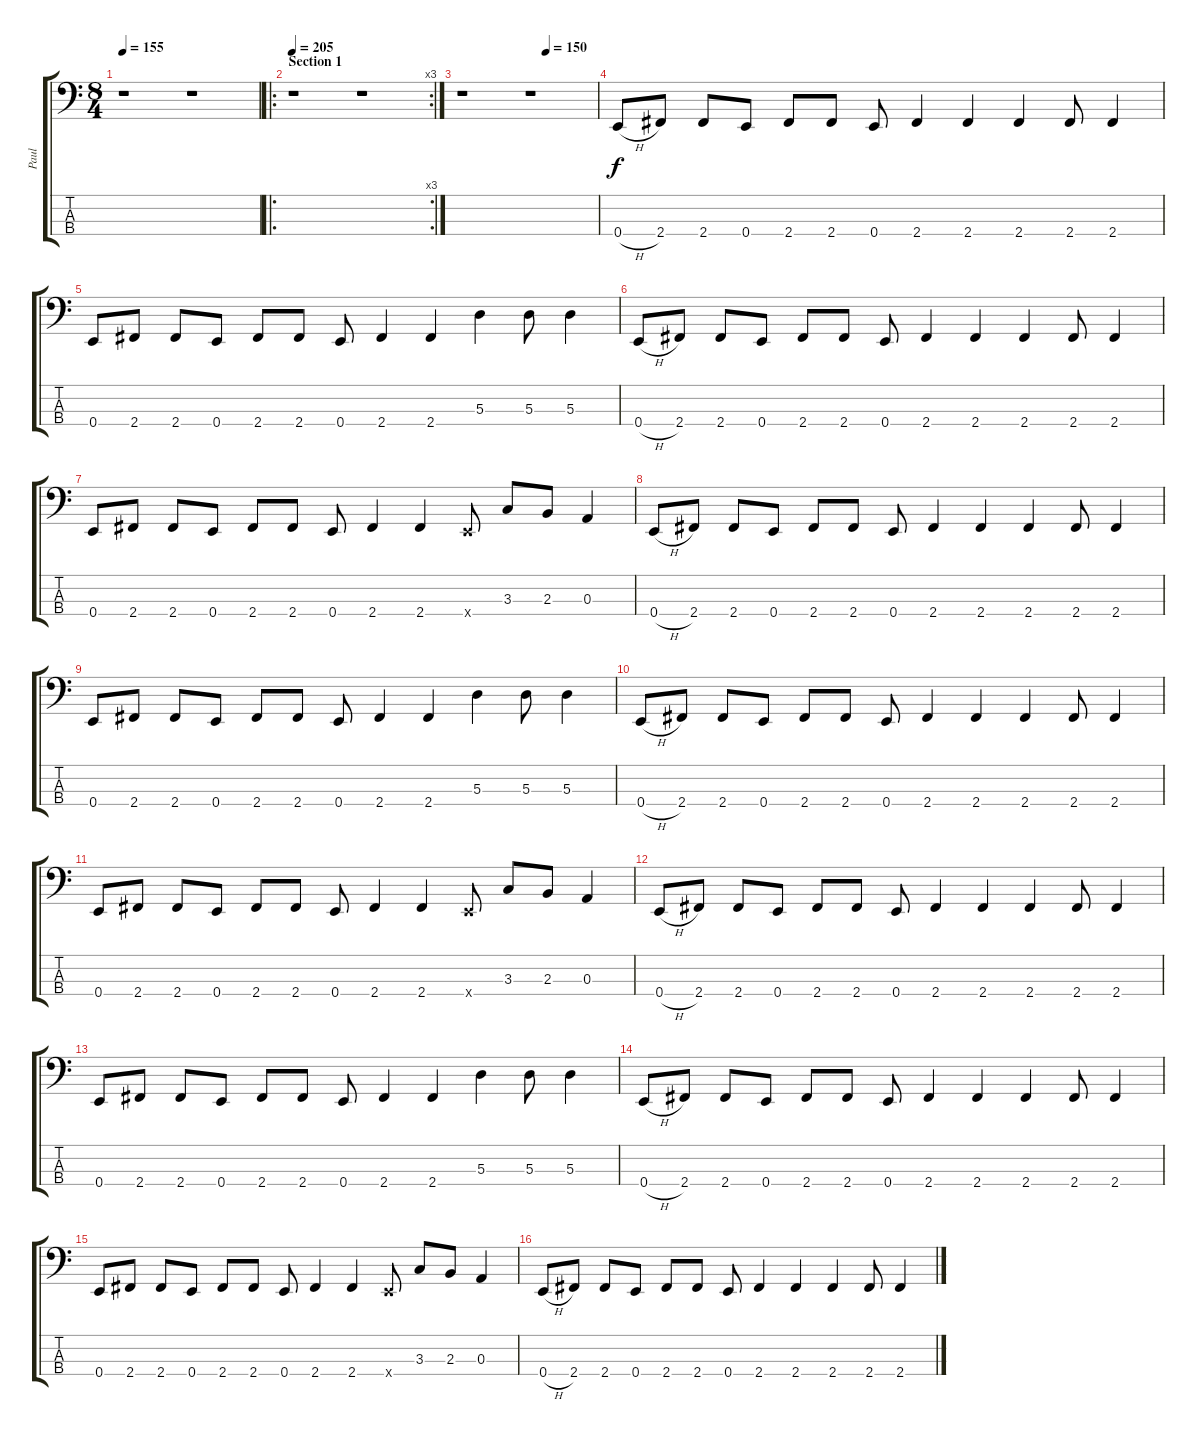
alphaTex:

\track ("Paul" "Paul") {instrument electricbassfinger}
\staff {score tabs}
\tuning (G2 D2 A1 E1) {hide}
\ts (8 4)
\tempo 155
\clef f4
\ks c
r.1{dy f instrument electricbassfinger} r.1 |
\ro
\rc 3
\section ("" "Section 1")
\tempo 205
r.1 r.1 |
\tempo (150 0.625)
r.1 r.1 |
0.4{h}.8 2.4.8 2.4.8 0.4.8 2.4.8 2.4.8 0.4.8 2.4.4 2.4.4 2.4.4 2.4.8 2.4.4 |
0.4.8 2.4.8 2.4.8 0.4.8 2.4.8 2.4.8 0.4.8 2.4.4 2.4.4 5.3.4 5.3.8 5.3.4 |
0.4{h}.8 2.4.8 2.4.8 0.4.8 2.4.8 2.4.8 0.4.8 2.4.4 2.4.4 2.4.4 2.4.8 2.4.4 |
0.4.8 2.4.8 2.4.8 0.4.8 2.4.8 2.4.8 0.4.8 2.4.4 2.4.4 0.4{x}.8 3.3.8 2.3.8 0.3.4 |
0.4{h}.8 2.4.8 2.4.8 0.4.8 2.4.8 2.4.8 0.4.8 2.4.4 2.4.4 2.4.4 2.4.8 2.4.4 |
0.4.8 2.4.8 2.4.8 0.4.8 2.4.8 2.4.8 0.4.8 2.4.4 2.4.4 5.3.4 5.3.8 5.3.4 |
0.4{h}.8 2.4.8 2.4.8 0.4.8 2.4.8 2.4.8 0.4.8 2.4.4 2.4.4 2.4.4 2.4.8 2.4.4 |
0.4.8 2.4.8 2.4.8 0.4.8 2.4.8 2.4.8 0.4.8 2.4.4 2.4.4 0.4{x}.8 3.3.8 2.3.8 0.3.4 |
0.4{h}.8 2.4.8 2.4.8 0.4.8 2.4.8 2.4.8 0.4.8 2.4.4 2.4.4 2.4.4 2.4.8 2.4.4 |
0.4.8 2.4.8 2.4.8 0.4.8 2.4.8 2.4.8 0.4.8 2.4.4 2.4.4 5.3.4 5.3.8 5.3.4 |
0.4{h}.8 2.4.8 2.4.8 0.4.8 2.4.8 2.4.8 0.4.8 2.4.4 2.4.4 2.4.4 2.4.8 2.4.4 |
0.4.8 2.4.8 2.4.8 0.4.8 2.4.8 2.4.8 0.4.8 2.4.4 2.4.4 0.4{x}.8 3.3.8 2.3.8 0.3.4 |
0.4{h}.8 2.4.8 2.4.8 0.4.8 2.4.8 2.4.8 0.4.8 2.4.4 2.4.4 2.4.4 2.4.8 2.4.4
